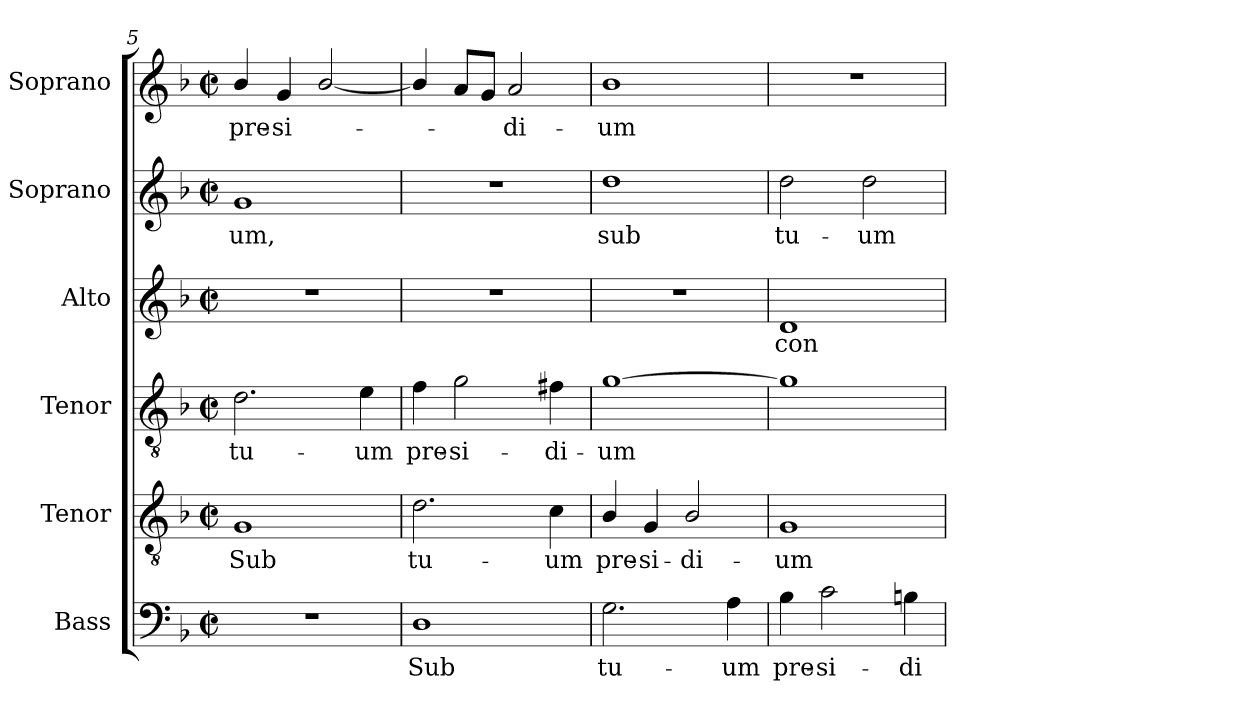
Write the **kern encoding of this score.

**kern	**text	**kern	**text	**kern	**text	**kern	**text	**kern	**text	**kern	**text
*part6	*part6	*part5	*part5	*part4	*part4	*part3	*part3	*part2	*part2	*part1	*part1
*staff6	*staff6	*staff5	*staff5	*staff4	*staff4	*staff3	*staff3	*staff2	*staff2	*staff1	*staff1
*I"Bass	*	*I"Tenor	*	*I"Tenor	*	*I"Alto	*	*I"Soprano	*	*I"Soprano	*
*I'B	*	*I'T2	*	*I'T1	*	*I'A	*	*I'S2	*	*I'S1	*
*clefF4	*	*clefGv2	*	*clefGv2	*	*clefG2	*	*clefG2	*	*clefG2	*
*	*	*ITrd7c12	*	*ITrd7c12	*	*	*	*	*	*	*
*k[b-]	*	*k[b-]	*	*k[b-]	*	*k[b-]	*	*k[b-]	*	*k[b-]	*
*F:	*	*F:	*	*F:	*	*F:	*	*F:	*	*F:	*
*M2/2	*	*M2/2	*	*M2/2	*	*M2/2	*	*M2/2	*	*M2/2	*
*met(c|)	*	*met(c|)	*	*met(c|)	*	*met(c|)	*	*met(c|)	*	*met(c|)	*
=5	=5	=5	=5	=5	=5	=5	=5	=5	=5	=5	=5
!	!	!	!LO:LY:b:color=#000000	!	!	!	!	!	!	!	!
!	!	!	!	!	!LO:LY:b:color=#000000	!	!	!	!	!	!
!	!	!	!	!	!	!	!	!	!LO:LY:b:color=#000000	!	!
!	!	!	!	!	!	!	!	!	!	!	!LO:LY:b:color=#000000
1r	.	1GGi	Sub	2.Di\	tu-	1r	.	1gi	-um,	4b-i/	pre-
!	!	!	!	!	!	!	!	!	!	!	!LO:LY:b:color=#000000
.	.	.	.	.	.	.	.	.	.	4gi/	-si-
.	.	.	.	.	.	.	.	.	.	[2b-i/	.
!	!	!	!	!	!LO:LY:b:color=#000000	!	!	!	!	!	!
.	.	.	.	4Ei\	-um	.	.	.	.	.	.
=6	=6	=6	=6	=6	=6	=6	=6	=6	=6	=6	=6
!	!LO:LY:b:color=#000000	!	!	!	!	!	!	!	!	!	!
!	!	!	!LO:LY:b:color=#000000	!	!	!	!	!	!	!	!
!	!	!	!	!	!LO:LY:b:color=#000000	!	!	!	!	!	!
1Di	Sub	2.Di\	tu-	4Fi\	pre-	1r	.	1r	.	4b-i/]	.
!	!	!	!	!	!LO:LY:b:color=#000000	!	!	!	!	!	!
.	.	.	.	2Gi\	-si-	.	.	.	.	8ai/L	.
.	.	.	.	.	.	.	.	.	.	8gi/J	.
!	!	!	!	!	!	!	!	!	!	!	!LO:LY:b:color=#000000
.	.	.	.	.	.	.	.	.	.	2ai/	-di-
!	!	!	!LO:LY:b:color=#000000	!	!	!	!	!	!	!	!
!	!	!	!	!	!LO:LY:b:color=#000000	!	!	!	!	!	!
.	.	4Ci\	-um	4F#i\	-di-	.	.	.	.	.	.
=7	=7	=7	=7	=7	=7	=7	=7	=7	=7	=7	=7
!	!LO:LY:b:color=#000000	!	!	!	!	!	!	!	!	!	!
!	!	!	!LO:LY:b:color=#000000	!	!	!	!	!	!	!	!
!	!	!	!	!	!LO:LY:b:color=#000000	!	!	!	!	!	!
!	!	!	!	!	!	!	!	!	!LO:LY:b:color=#000000	!	!
!	!	!	!	!	!	!	!	!	!	!	!LO:LY:b:color=#000000
2.Gi\	tu-	4BB-i/	pre-	[1Gi	-um	1r	.	1ddi	sub	1b-i	-um
!	!	!	!LO:LY:b:color=#000000	!	!	!	!	!	!	!	!
.	.	4GGi/	-si-	.	.	.	.	.	.	.	.
!	!	!	!LO:LY:b:color=#000000	!	!	!	!	!	!	!	!
.	.	2BB-i/	-di-	.	.	.	.	.	.	.	.
!	!LO:LY:b:color=#000000	!	!	!	!	!	!	!	!	!	!
4Ai\	-um	.	.	.	.	.	.	.	.	.	.
!!LO:LB:g=z
=8	=8	=8	=8	=8	=8	=8	=8	=8	=8	=8	=8
!	!LO:LY:b:color=#000000	!	!	!	!	!	!	!	!	!	!
!	!	!	!LO:LY:b:color=#000000	!	!	!	!	!	!	!	!
!	!	!	!	!	!	!	!LO:LY:b:color=#000000	!	!	!	!
!	!	!	!	!	!	!	!	!	!LO:LY:b:color=#000000	!	!
4B-i\	pre-	1GGi	-um	1Gi]	.	1di	con-	2ddi\	tu-	1r	.
!	!LO:LY:b:color=#000000	!	!	!	!	!	!	!	!	!	!
2ci\	-si-	.	.	.	.	.	.	.	.	.	.
!	!	!	!	!	!	!	!	!	!LO:LY:b:color=#000000	!	!
.	.	.	.	.	.	.	.	2ddi\	-um	.	.
!	!LO:LY:b:color=#000000	!	!	!	!	!	!	!	!	!	!
4Bi\	-di-	.	.	.	.	.	.	.	.	.	.
=	=	=	=	=	=	=	=	=	=	=	=
*-	*-	*-	*-	*-	*-	*-	*-	*-	*-	*-	*-
